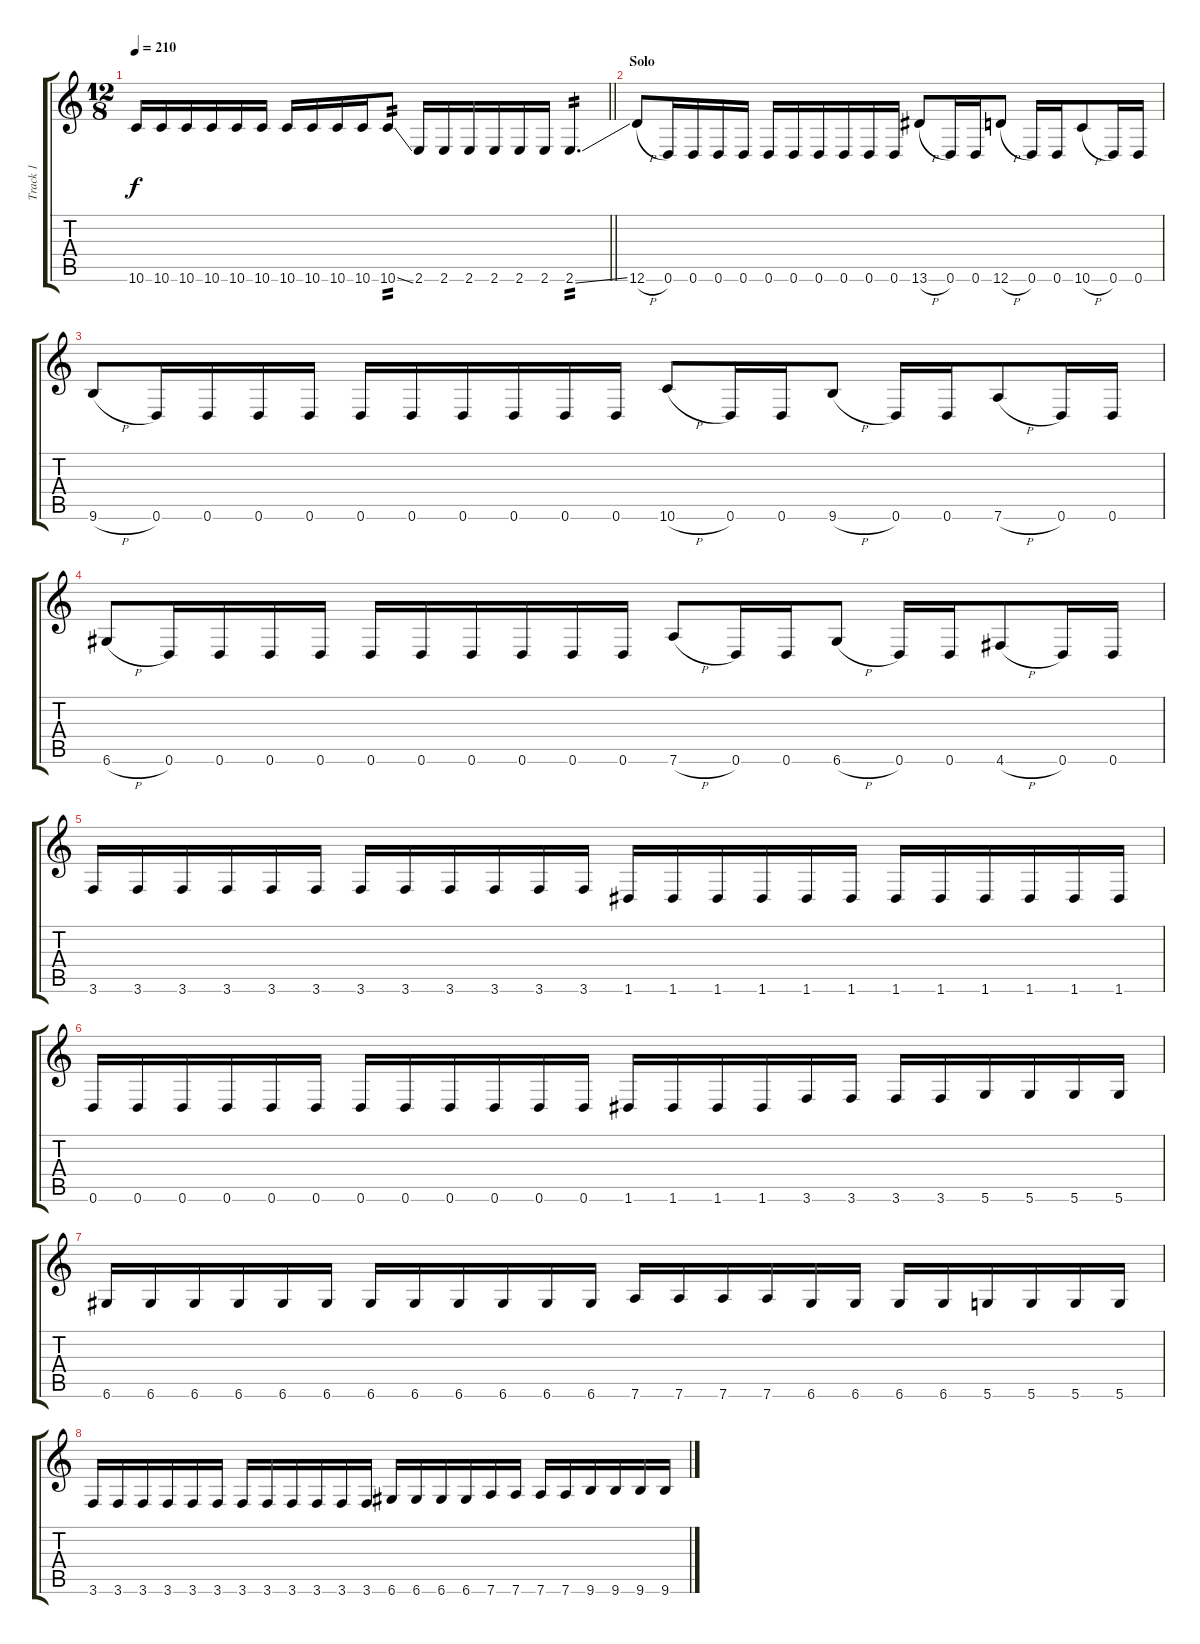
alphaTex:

\track ("Track 1" "Track 1") {instrument distortionguitar}
\staff {score tabs}
\tuning (D4 A3 F3 C3 G2 D2) {hide}
\ts (12 8)
\tempo 210
\clef g2
\barLineRight lightlight
\ks c
10.6.16{dy f} 10.6.16 10.6.16 10.6.16 10.6.16 10.6.16 10.6.16 10.6.16 10.6.16 10.6.16 10.6{ss}.8{tp 2} 2.6.16 2.6.16 2.6.16 2.6.16 2.6.16 2.6.16 2.6{ss}.4{d tp 2} |
\section ("" "Solo")
12.6{h}.8 0.6.16 0.6.16 0.6.16 0.6.16 0.6.16 0.6.16 0.6.16 0.6.16 0.6.16 0.6.16 13.6{h}.8 0.6.16 0.6.16 12.6{h}.8 0.6.16 0.6.16 10.6{h}.8 0.6.16 0.6.16 |
9.6{h}.8 0.6.16 0.6.16 0.6.16 0.6.16 0.6.16 0.6.16 0.6.16 0.6.16 0.6.16 0.6.16 10.6{h}.8 0.6.16 0.6.16 9.6{h}.8 0.6.16 0.6.16 7.6{h}.8 0.6.16 0.6.16 |
6.6{h}.8 0.6.16 0.6.16 0.6.16 0.6.16 0.6.16 0.6.16 0.6.16 0.6.16 0.6.16 0.6.16 7.6{h}.8 0.6.16 0.6.16 6.6{h}.8 0.6.16 0.6.16 4.6{h}.8 0.6.16 0.6.16 |
3.6.16 3.6.16 3.6.16 3.6.16 3.6.16 3.6.16 3.6.16 3.6.16 3.6.16 3.6.16 3.6.16 3.6.16 1.6.16 1.6.16 1.6.16 1.6.16 1.6.16 1.6.16 1.6.16 1.6.16 1.6.16 1.6.16 1.6.16 1.6.16 |
0.6.16 0.6.16 0.6.16 0.6.16 0.6.16 0.6.16 0.6.16 0.6.16 0.6.16 0.6.16 0.6.16 0.6.16 1.6.16 1.6.16 1.6.16 1.6.16 3.6.16 3.6.16 3.6.16 3.6.16 5.6.16 5.6.16 5.6.16 5.6.16 |
6.6.16 6.6.16 6.6.16 6.6.16 6.6.16 6.6.16 6.6.16 6.6.16 6.6.16 6.6.16 6.6.16 6.6.16 7.6.16 7.6.16 7.6.16 7.6.16 6.6.16 6.6.16 6.6.16 6.6.16 5.6.16 5.6.16 5.6.16 5.6.16 |
3.6.16 3.6.16 3.6.16 3.6.16 3.6.16 3.6.16 3.6.16 3.6.16 3.6.16 3.6.16 3.6.16 3.6.16 6.6.16 6.6.16 6.6.16 6.6.16 7.6.16 7.6.16 7.6.16 7.6.16 9.6.16 9.6.16 9.6.16 9.6.16
